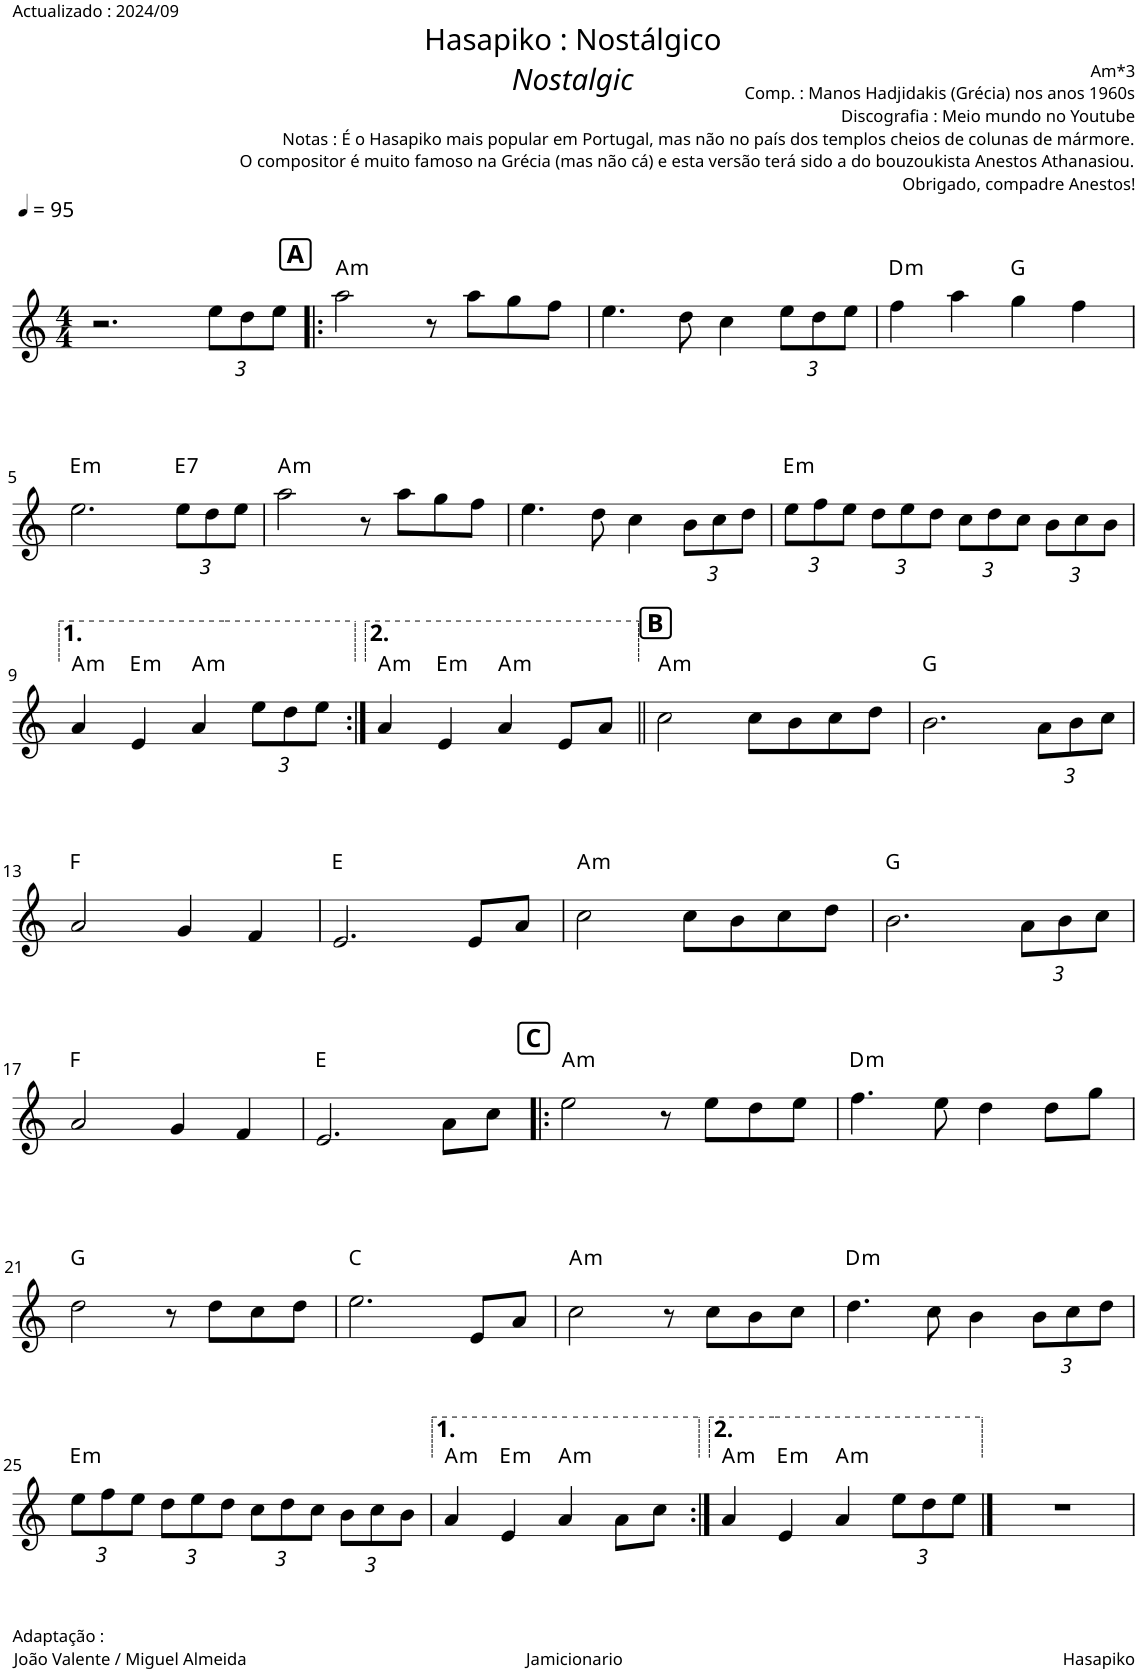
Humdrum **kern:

**kern	**harte
*part1	*part1
*staff1	*
*I"Piano	*
*I'Pno.	*
*clefG2	*
*k[]	*
*M4/4	*
*MM95	*
=1	=1
2.r	.
*Xbrackettup	*
12ee\L	.
12dd\	.
12ee\J	.
!!LO:REH:place=s1:a:B:cj:fs=12:t=A
=2!|:	=2!|:
!	!LO:H:kt=m
2aa\	A:min
8r	.
8aa\L	.
8gg\	.
8ff\J	.
=3	=3
4.ee\	.
8dd\	.
4cc\	.
12ee\L	.
12dd\	.
12ee\J	.
=4	=4
!	!LO:H:kt=m
4ff\	D:min
4aa\	.
4gg\	G:maj
4ff\	.
!!LO:LB:g=z
=5	=5
!	!LO:H:kt=m
2.ee\	E:min
!	!LO:H:kt=7
12ee\L	E:7
12dd\	.
12ee\J	.
=6	=6
!	!LO:H:kt=m
2aa\	A:min
8r	.
8aa\L	.
8ggn\	.
8ff\J	.
=7	=7
4.ee\	.
8dd\	.
4cc\	.
12b\L	.
12cc\	.
12dd\J	.
=8	=8
!	!LO:H:kt=m
12ee\L	E:min
12ff\	.
12ee\J	.
12dd\L	.
12ee\	.
12dd\J	.
12cc\L	.
12dd\	.
12cc\J	.
12b\L	.
12cc\	.
12b\J	.
!!LO:LB:g=z
=9	=9
!	!LO:H:kt=m
4a/	A:min
!	!LO:H:kt=m
4e/	E:min
!	!LO:H:kt=m
4a/	A:min
12ee\L	.
12dd\	.
12ee\J	.
=10:|!	=10:|!
!	!LO:H:kt=m
4a/	A:min
!	!LO:H:kt=m
4e/	E:min
!	!LO:H:kt=m
4a/	A:min
8e/L	.
8a/J	.
!!LO:REH:place=s1:a:B:cj:fs=12:t=B
=11||	=11||
!	!LO:H:kt=m
2cc\	A:min
8cc\L	.
8b\	.
8cc\	.
8dd\J	.
=12	=12
2.b\	G:maj
12a\L	.
12b\	.
12cc\J	.
!!LO:LB:g=z
=13	=13
2a/	F:maj
4g/	.
4f/	.
=14	=14
2.e/	E:maj
8e/L	.
8a/J	.
=15	=15
!	!LO:H:kt=m
2cc\	A:min
8cc\L	.
8b\	.
8cc\	.
8dd\J	.
=16	=16
2.b\	G:maj
12a\L	.
12b\	.
12cc\J	.
!!LO:LB:g=z
=17	=17
2a/	F:maj
4g/	.
4f/	.
=18	=18
2.e/	E:maj
8a\L	.
8cc\J	.
!!LO:REH:place=s1:a:B:cj:fs=12:t=C
=19!|:	=19!|:
!	!LO:H:kt=m
2ee\	A:min
8r	.
8ee\L	.
8dd\	.
8ee\J	.
=20	=20
!	!LO:H:kt=m
4.ff\	D:min
8ee\	.
4dd\	.
8dd\L	.
8gg\J	.
!!LO:LB:g=z
=21	=21
2dd\	G:maj
8r	.
8dd\L	.
8cc\	.
8dd\J	.
=22	=22
2.ee\	C:maj
8e/L	.
8a/J	.
=23	=23
!	!LO:H:kt=m
2cc\	A:min
8r	.
8cc\L	.
8b\	.
8cc\J	.
=24	=24
!	!LO:H:kt=m
4.dd\	D:min
8cc\	.
4b\	.
12b\L	.
12cc\	.
12dd\J	.
!!LO:LB:g=z
=25	=25
!	!LO:H:kt=m
12ee\L	E:min
12ff\	.
12ee\J	.
12dd\L	.
12ee\	.
12dd\J	.
12cc\L	.
12dd\	.
12cc\J	.
12b\L	.
12cc\	.
12b\J	.
=26	=26
!	!LO:H:kt=m
4a/	A:min
!	!LO:H:kt=m
4e/	E:min
!	!LO:H:kt=m
4a/	A:min
8a\L	.
8cc\J	.
=27:|!	=27:|!
!	!LO:H:kt=m
4a/	A:min
!	!LO:H:kt=m
4e/	E:min
!	!LO:H:kt=m
4a/	A:min
12ee\L	.
12dd\	.
12ee\J	.
==28	==28
1r	.
=	=
*-	*-
